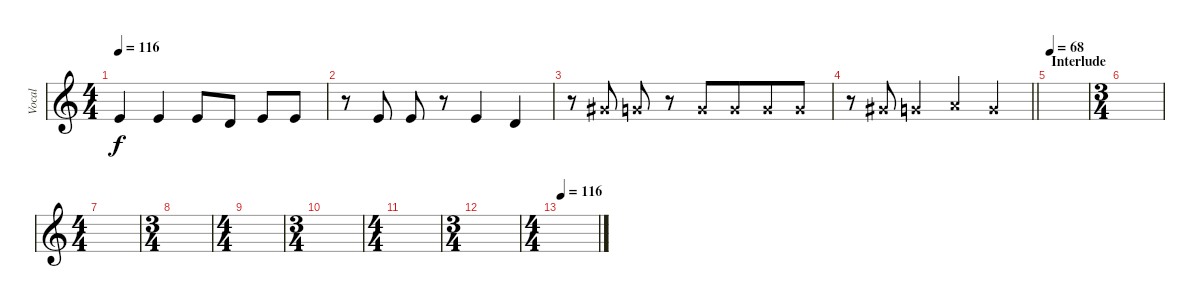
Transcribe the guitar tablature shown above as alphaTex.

\track ("Vocal" "Vocal") {instrument violin}
\staff {score}
\tuning (E4 B3 G3 D3 A2 D2) {hide}
\ts (4 4)
\tempo 116
\clef g2
\ks c
0.1.4{dy f} 0.1.4 0.1.8 3.2.8 0.1.8 0.1.8 |
r.8 0.1.8 0.1.8 r.8 0.1.4 3.2.4 |
r.8 4.1{x}.8 3.1{x}.8 r.8 3.1{x}.8 3.1{x}.8{beam merge} 3.1{x}.8 3.1{x}.8 |
\barLineRight lightlight
r.8 4.1{x}.8 3.1{x}.4 5.1{x}.4 3.1{x}.4 |
\section ("" "Interlude")
\tempo 68
|
\ts (3 4)
|
\ts (4 4)
|
\ts (3 4)
|
\ts (4 4)
|
\ts (3 4)
|
\ts (4 4)
|
\ts (3 4)
|
\ts (4 4)
\tempo 116
